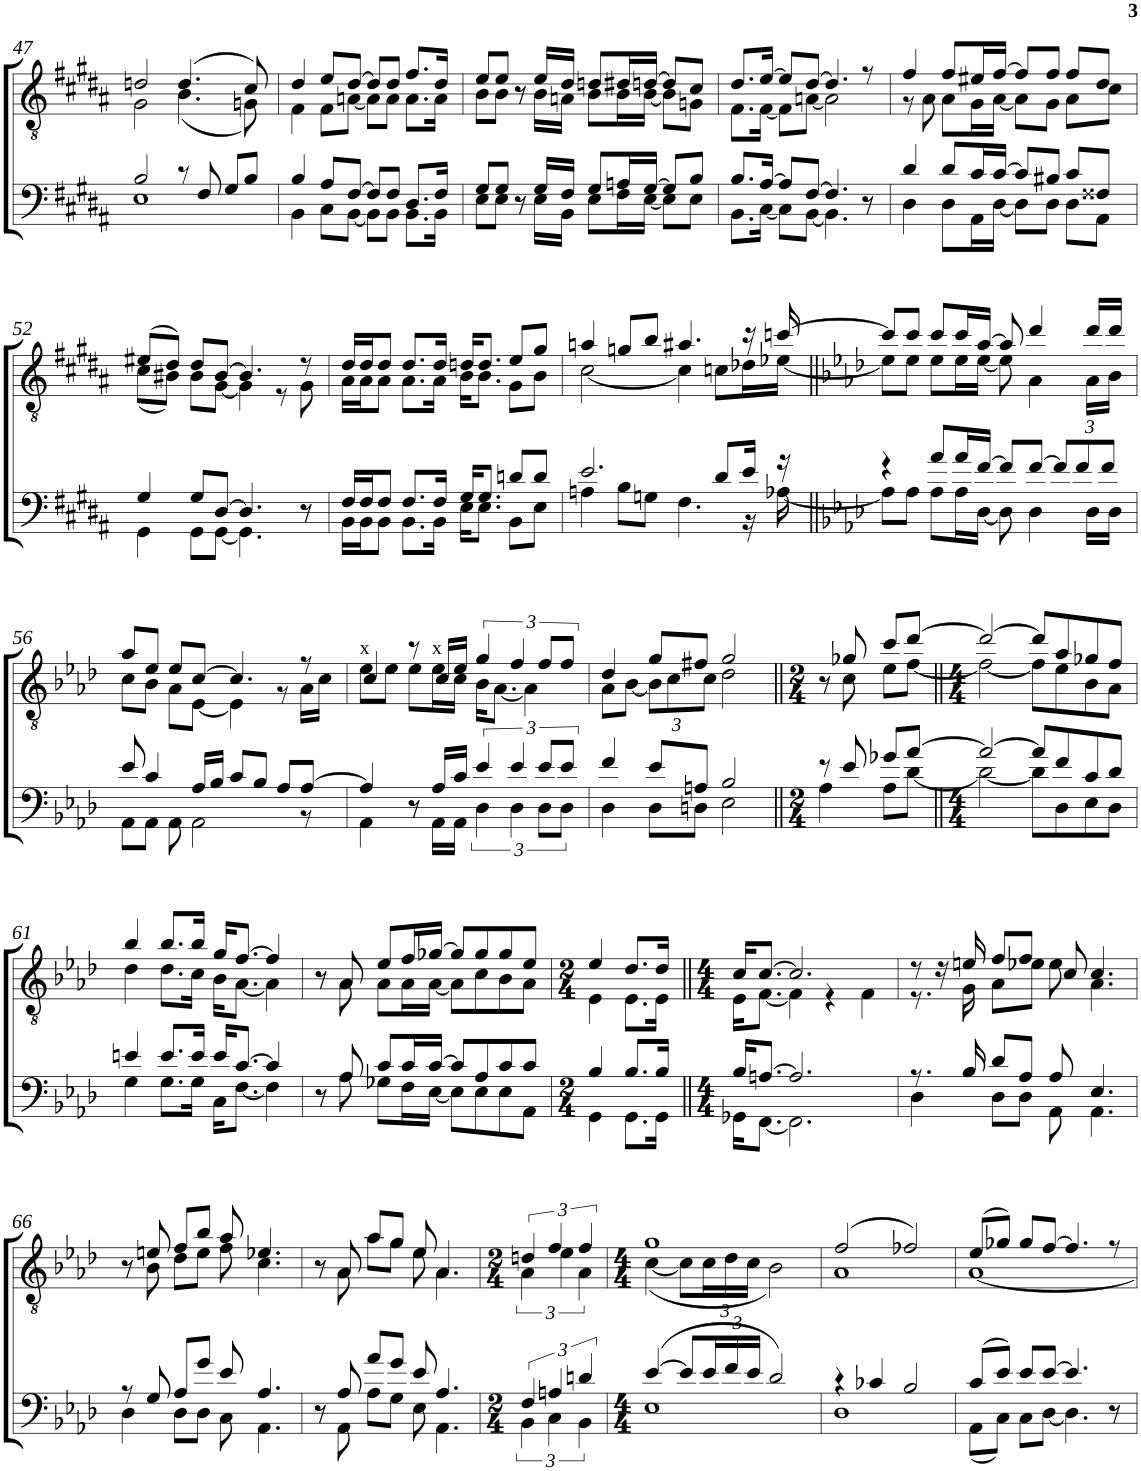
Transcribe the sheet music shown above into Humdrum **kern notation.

**kern	**kern
*part2	*part1
*staff2	*staff1
*I"Bari  Bass	*I"Tenor Lead
!!LO:PB:g=z
*clefF4	*clefGv2
*Trd8c14	*Trd8c14
*k[f#c#g#d#a#]	*k[f#c#g#d#a#]
*B:	*B:
*M4/4	*M4/4
=47	=47
*^	*^
2B/	1E	2dn/	2G#\
8r	.	(4.d/	(4.B\
8F#/	.	.	.
8G#/L	.	.	.
8B/J	.	8c#/)	8Gn\)
=48	=48	=48	=48
4B/	4BB\	4d#/	4F#\
8A#/L	8C#\L	8e/L	8F#\L
[8F#/J	[8BB\J	[8d#/J	[8An\J
8F#/L]	8BB\L]	8d#/L]	8A\L]
8F#/J	8BB\J	8d#/J	8A\J
8.D#/L	8.BB\L	8.f#/L	8.A\L
16F#/Jk	16BB\Jk	16d#/Jk	16A\Jk
=49	=49	=49	=49
8G#/L	8E\L	8e/L	8B\L
8G#/J	8E\J	8e/J	8B\J
8r	8r	8r	8r
16G#/LL	16E\LL	16e/LL	16B\LL
16F#/JJ	16BB\JJ	16d#/JJ	16An\JJ
8G#/L	8E\L	8dn/L	8B\L
16An/L	16F#\L	16d#X/L	16B\L
[16G#/JJ	[16E\JJ	[16dn/JJ	[16B\JJ
8G#/L]	8E\L]	8d/L]	8B\L]
8B/J	8E\J	8c#/J	8Gn\J
=50	=50	=50	=50
8.B/L	8.BB\L	8.d#/L	8.F#\L
[16A#/Jk	[16C#\Jk	[16e/Jk	[16F#\Jk
8A#/L]	8C#\L]	8e/L]	8F#\L]
[8F#/J	[8BB\J	[8d#/J	[8An\J
4.F#/]	4.BB\]	4.d#/]	2A\]
8r	8r	8r	.
=51	=51	=51	=51
4d#/	4D#\	4f#/	8r
.	.	.	8A#\
8d#/L	8D#\L	8f#/L	8A#\L
16c#/L	16AA#\L	16e#X/L	16G#\L
[16c#/JJ	[16D#\JJ	[16f#/JJ	[16A#\JJ
8c#/L]	8D#\L]	8f#/L]	8A#\L]
8B#X/J	8D#\J	8f#/J	8G#\J
8c#/L	8D#\L	8f#/L	8A#\L
8F##X/J	8AA#\J	8d#/J	8c#\J
!!LO:LB:g=z	!!
=52	=52	=52	=52
4G#/	4GG#\	(8e#X/L	(8c#\L
.	.	8d#/J)	8B#X\J)
8G#/L	8GG#\L	8d#/L	8B#\L
[8D#/J	[8GG#\J	[8B#/J	[8G#\J
4.D#/]	4.GG#\]	4.B#/]	4G#\]
.	.	.	8r
8r	8r	8r	8G#\
=53	=53	=53	=53
16F#/LL	16BB\LL	16d#/LL	16A#\LL
16F#/J	16BB\J	16d#/J	16A#\J
8F#/J	8BB\J	8d#/J	8A#\J
8.F#/L	8.BB\L	8.d#/L	8.A#\L
16F#/Jk	16BB\Jk	16d#/Jk	16A#\Jk
16G#/KL	16E\KL	16dn/KL	16B\KL
8.G#/J	8.E\J	8.d/J	8.B\J
8dn/L	8BB\L	8e/L	8G#\L
8d/J	8E\J	8g#/J	8B\J
=54	=54	=54	=54
2.e/	4An\	4an/	[2c#\
.	8B\L	8gn/L	.
.	8Gn\J	8b/J	.
.	4.F#\	4.a#X/	4c#\]
8d#/L	.	.	8cn\L
16e/Jk	16r	16r	16d-X\L
16r	[16A-X\	[16ccn/	[16e-X\JJ
=55||	=55||	=55||	=55||
*k[b-e-a-d-]	*	*k[b-e-a-d-]	*
*A-:	*	*A-:	*
4r	8A-\L]	8cc/L]	8e-\L]
.	8A-\J	8cc/J	8e-\J
8a-/L	8A-\L	8cc/L	8e-\L
16a-/L	16A-\L	16cc/L	16e-\L
[16f/JJ	[16D-\JJ	[16a-/JJ	[16e-\JJ
8f/L]	8D-\]	8a-/]	8e-\]
[8f/J	4D-\	4dd-/	4A-\
*Xbrackettup	*	*	*
12f/L]	.	.	.
12f/	.	.	.
.	16D-\LL	16dd-/LL	16A-\LL
12f/J	.	.	.
.	16D-\JJ	16dd-/JJ	16B-\JJ
!!LO:LB:g=z	!!
=56	=56	=56	=56
8e-/	8AA-\L	8a-/L	8c\L
4c/	8AA-\J	8e-/J	8B-\J
.	8AA-\	8e-/L	8A-\L
16A-/LL	2AA-\	[8c/J	[8E-\J
16B-/JJ	.	.	.
8c/L	.	4.c/]	4E-\]
8B-/J	.	.	.
8A-/L	.	.	8r
[8A-/J	8r	8r	16A-\LL
.	.	.	16c\JJ
=57	=57	=57	=57
!	!	!LO:TX:a:t=x	!
4A-/]	4AA-\	4c/	8e-\L
.	.	.	8e-\J
8r	8r	8r	8e-\L
!	!	!LO:TX:a:t=x	!
16A-/LL	16AA-\LL	16c/LL	16e-\L
16c/JJ	16AA-\JJ	16e-/JJ	16c\JJ
*brackettup	*	*	*
6e-/	6D-\	6g/	16B-\KL
.	.	.	[8.A-\J
6e-/	6D-\	6f/	.
.	.	.	4A-\]
12e-/L	12D-\L	12f/L	.
12e-/J	12D-\J	12f/J	.
=58	=58	=58	=58
4f/	4D-\	4d-/	8A-\L
.	.	.	[8B-\J
*	*	*	*Xbrackettup
8e-/L	8D-\L	8g/L	12B-\L]
.	.	.	12c\
8An/J	8Dn\J	8f#X/J	.
.	.	.	12c\J
2B-/	2E-\	2g/	2d-\
=59||	=59||	=59||	=59||
*M2/4	*	*M2/4	*
8r	4A-\	8r	8r
8e-/	.	8g-X/	8c\
8g-X/L	8A-\L	8cc/L	8e-\L
[8a-/J	[8d-\J	[8dd-/J	[8f\J
=60||	=60||	=60||	=60||
*M4/4	*	*M4/4	*
2a-/_	2d-\_	2dd-/_	2f\_
8a-/L]	8d-\L]	8dd-/L]	8f\L]
8f/	8D-\	8a-/	8e-\
8c/	8E-\	8g-X/	8B-\
8d-/J	8D-\J	8f/J	8A-\J
!!LO:LB:g=z	!!
=61	=61	=61	=61
4en/	4G\	4b-/	4d-\
8.e/L	8.G\L	8.b-/L	8.d-\L
16e/Jk	16G\Jk	16b-/Jk	16c\Jk
16e/KL	16C\KL	16g/KL	16B-\KL
[8.c/J	[8.F\J	[8.f/J	[8.A-\J
4c/]	4F\]	4f/]	4A-\]
=62	=62	=62	=62
8r	8r	8r	8r
8A-/	8A-\	8A-/	8A-\
8c/L	8G-X\L	8e-/L	8A-\L
16c/L	16F\L	16f/L	16A-\L
[16c/JJ	[16E-\JJ	[16g-X/JJ	[16A-\JJ
8c/L]	8E-\L]	8g-/L]	8A-\L]
8A-/	8E-\	8g-/	8c\
8c/	8E-\	8g-/	8B-\
8c/J	8AA-\J	8e-/J	8A-\J
=63	=63	=63	=63
*M2/4	*	*M2/4	*
4B-/	4GG\	4e-/	4E-\
8.B-/L	8.GG\L	8.d-/L	8.E-\L
16B-/Jk	16GG\Jk	16d-/Jk	16E-\Jk
=64||	=64||	=64||	=64||
*M4/4	*	*M4/4	*
16B-/KL	16GG-X\KL	16c/KL	16E-\KL
[8.An/J	[8.FF\J	[8.c/J	[8.F\J
2.A/]	2.FF\]	2.c/]	4F\]
.	.	.	4r
.	.	.	4F\
=65	=65	=65	=65
8.r	4D-\	8r	8.r
.	.	16r	.
16B-/	.	16en/	16G\
8d-/L	8D-\L	8f/L	8A-\L
8A-/J	8D-\J	8f/J	8e-X\J
8A-/	8AA-\	8c/	8e-\
4.E-/	4.AA-\	4.c/	4.A-\
!!LO:LB:g=z	!!
=66	=66	=66	=66
8r	4D-\	8r	8r
8G/	.	8en/	8B-\
8A-/L	8D-\L	8f/L	8d-\L
8g/J	8D-\J	8b-/J	8e\J
8e-/	8C\	8a-/	8f\
4.A-/	4.AA-\	4.e-X/	4.c\
=67	=67	=67	=67
8r	8r	8r	8r
8A-/	8AA-\	8A-/	8A-\
8a-/L	8A-\L	8a-/L	8a-\L
8g/J	8G\J	8g/J	8g\J
8e-/	8E-\	8e-/	8e-\
4.A-/	4.AA-\	4.A-/	4.A-\
=68	=68	=68	=68
*M2/4	*	*M2/4	*
*	*	*brackettup	*
6F/	6BB-\	6dn/	6A-\
6An/	6C\	6f/	6e-\
6dn/	6BB-\	6f/	6A-\
=69	=69	=69	=69
*M4/4	*	*M4/4	*
([4e-/	1E-	1g	([4c\
8e-/L]	.	.	8c\L]
*Xbrackettup	*	*	*Xbrackettup
24e-/L	.	.	24c\L
24f/	.	.	24d-\
24e-/JJ	.	.	24c\JJ
2d-/)	.	.	2B-\)
=70	=70	=70	=70
4r	1D-	(2f/	1A-
4c-X/	.	.	.
2B-/	.	2f-X/)	.
=71	=71	=71	=71
(8c/L	(8AA-\L	(8e-/L	[1A-
8e-/J)	8C\J)	8g-X/J)	.
8e-/L	8C\L	8g-/L	.
[8e-/J	[8D-\J	[8f/J	.
4.e-/]	4.D-\]	4.f/]	.
8r	8r	8r	.
*v	*v	*	*
*	*v	*v
=	=
*-	*-
